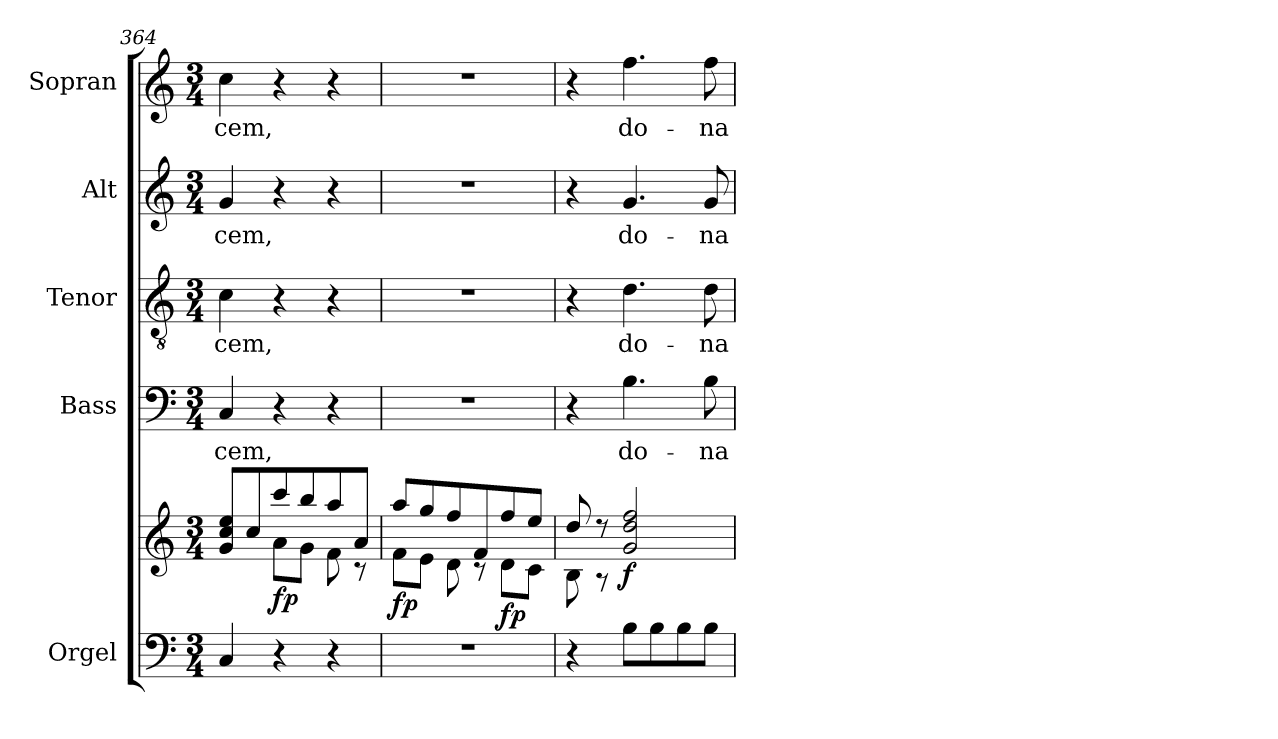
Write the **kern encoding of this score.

**kern	**kern	**dynam	**kern	**text	**kern	**text	**kern	**text	**kern	**text
*part5	*part5	*part5	*part4	*part4	*part3	*part3	*part2	*part2	*part1	*part1
*staff6	*staff5	*staff5/6	*staff4	*staff4	*staff3	*staff3	*staff2	*staff2	*staff1	*staff1
*I"Orgel	*	*	*I"Bass	*	*I"Tenor	*	*I"Alt	*	*I"Sopran	*
*	*	*	*I'B.	*	*I'T.	*	*I'A.	*	*I'S.	*
*clefF4	*clefG2	*	*clefF4	*	*clefGv2	*	*clefG2	*	*clefG2	*
*k[]	*k[]	*	*k[]	*	*k[]	*	*k[]	*	*k[]	*
*C:	*C:	*	*C:	*	*C:	*	*C:	*	*C:	*
*M3/4	*M3/4	*	*M3/4	*	*M3/4	*	*M3/4	*	*M3/4	*
=364	=364	=364	=364	=364	=364	=364	=364	=364	=364	=364
*	*^	*	*	*	*	*	*	*	*	*
!	!	!	!	!	!LO:LY:b	!	!LO:LY:b	!	!LO:LY:b	!	!LO:LY:b
4C/	8g/ 8cc/ 8ee/L	4ryy	.	4C/	-cem,	4c\	-cem,	4g/	-cem,	4cc\	-cem,
.	8cc/	.	.	.	.	.	.	.	.	.	.
!	!	!	!LO:DY:b	!	!	!	!	!	!	!	!
4r	8ccc/	8a\L	fp	4r	.	4r	.	4r	.	4r	.
.	8bb/	8g\J	.	.	.	.	.	.	.	.	.
4r	8aa/	8f\	.	4r	.	4r	.	4r	.	4r	.
.	8a/J	8rc	.	.	.	.	.	.	.	.	.
=365	=365	=365	=365	=365	=365	=365	=365	=365	=365	=365	=365
!	!	!	!LO:DY:b	!	!	!	!	!	!	!	!
2.r	8aa/L	8f\L	fp	2.r	.	2.r	.	2.r	.	2.r	.
.	8gg/	8e\J	.	.	.	.	.	.	.	.	.
.	8ff/	8d\	.	.	.	.	.	.	.	.	.
.	8f/	8rc	.	.	.	.	.	.	.	.	.
!	!	!	!LO:DY:b	!	!	!	!	!	!	!	!
.	8ff/	8d\L	fp	.	.	.	.	.	.	.	.
.	8ee/J	8c\J	.	.	.	.	.	.	.	.	.
=366	=366	=366	=366	=366	=366	=366	=366	=366	=366	=366	=366
4r	8dd/	8B\	.	4r	.	4r	.	4r	.	4r	.
.	8r	8r	.	.	.	.	.	.	.	.	.
!	!	!	!LO:DY:b	!	!LO:LY:b	!	!LO:LY:b	!	!LO:LY:b	!	!LO:LY:b
8B\L	2g/ 2dd/ 2ff/	4ryy	f	4.B\	do-	4.d\	do-	4.g/	do-	4.ff\	do-
8B\	.	.	.	.	.	.	.	.	.	.	.
8B\	.	4ryy	.	.	.	.	.	.	.	.	.
!	!	!	!	!	!LO:LY:b	!	!LO:LY:b	!	!LO:LY:b	!	!LO:LY:b
8B\J	.	.	.	8B\	-na	8d\	-na	8g/	-na	8ff\	-na
*	*v	*v	*	*	*	*	*	*	*	*	*
=	=	=	=	=	=	=	=	=	=	=
*-	*-	*-	*-	*-	*-	*-	*-	*-	*-	*-
